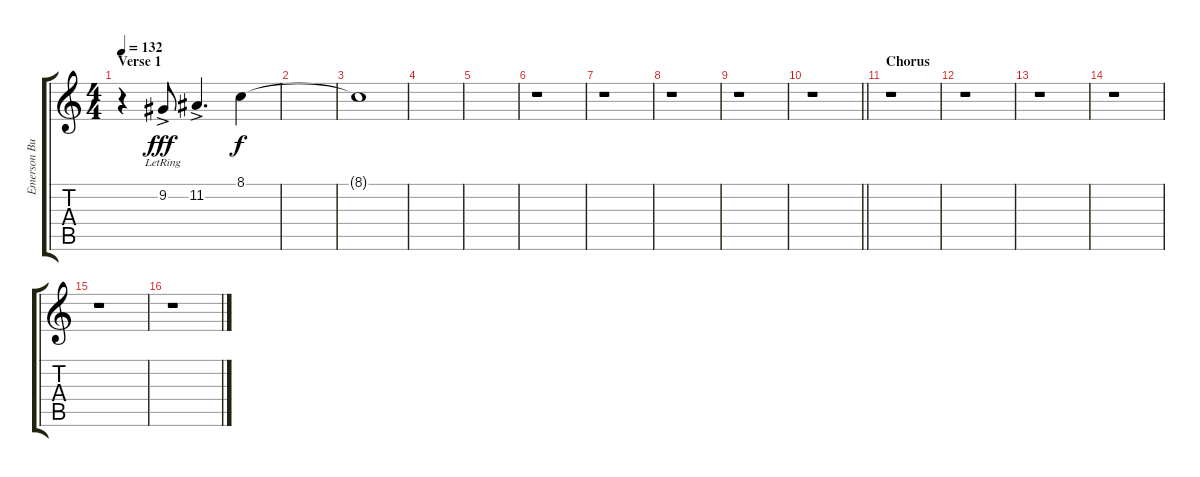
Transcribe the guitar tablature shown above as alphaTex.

\track ("Emerson Burton (Keyboard)" "Emerson Bu") {instrument tremolostrings}
\staff {score tabs}
\tuning (E4 B3 G3 D3 A2 E2) {hide}
\ts (4 4)
\section ("" "Verse 1")
\tempo 132
\clef g2
\ks c
r.4{dy fff} 9.2{ac lr}.8 11.2{ac}.4{d} 8.1.4{dy f} |
|
8.1{t}.1 |
|
|
r.1 |
r.1 |
r.1 |
r.1 |
\barLineRight lightlight
r.1 |
\section ("" "Chorus")
r.1 |
r.1 |
r.1 |
r.1 |
r.1 |
r.1
